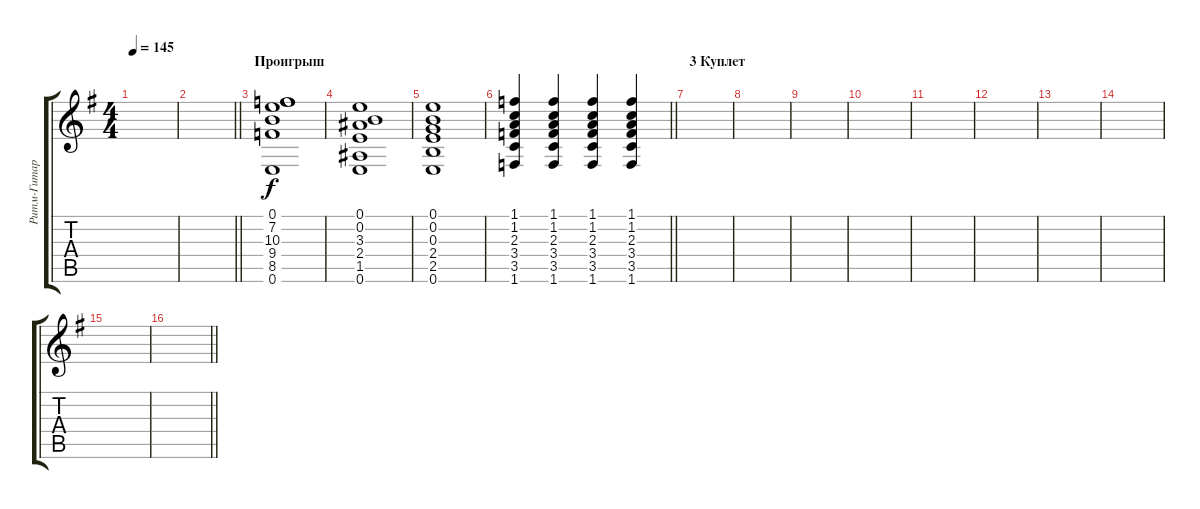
\track ("Ритм-Гитара (Перебор)" "Ритм-Гитар") {instrument acousticguitarnylon}
\staff {score tabs}
\tuning (E4 B3 G3 D3 A2 E2) {hide}
\ts (4 4)
\tempo 145
\clef g2
\ks eminor
|
\barLineRight lightlight
|
\section ("" "Проигрыш")
(0.1 7.2 10.3 9.4 8.5 0.6).1 |
(0.1 0.2 3.3 2.4 1.5 0.6).1 |
(0.1 0.2 0.3 2.4 2.5 0.6).1 |
\barLineRight lightlight
(1.1 1.2 2.3 3.4 3.5 1.6).4 (1.1 1.2 2.3 3.4 3.5 1.6).4 (1.1 1.2 2.3 3.4 3.5 1.6).4 (1.1 1.2 2.3 3.4 3.5 1.6).4 |
\section ("" "3 Куплет")
|
|
|
|
|
|
|
|
|
\barLineRight lightlight
